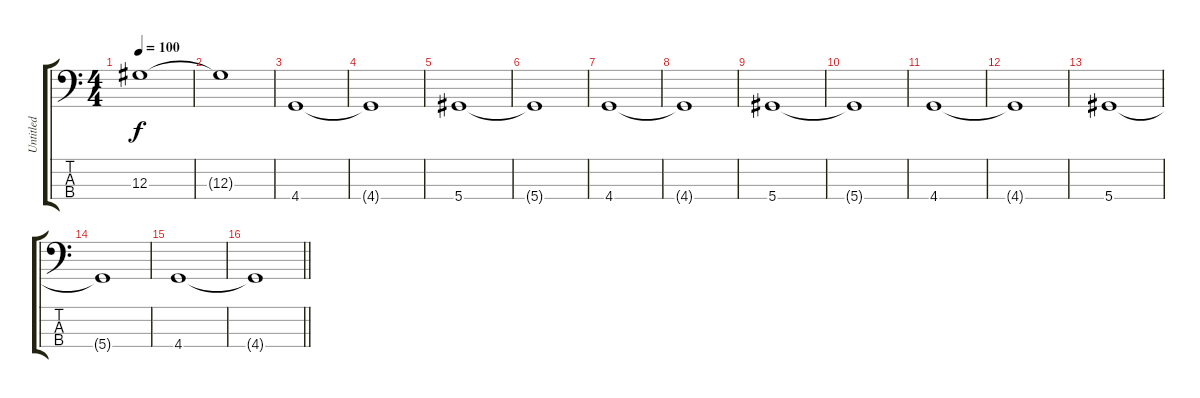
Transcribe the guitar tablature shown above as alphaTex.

\track ("Untitled" "Untitled") {instrument electricbassfinger}
\staff {score tabs}
\tuning (Gb2 Db2 Ab1 Eb1) {hide}
\ts (4 4)
\tempo 100
\clef f4
\ks c
12.3.1{dy f} |
12.3{t}.1 |
4.4.1 |
4.4{t}.1 |
5.4.1 |
5.4{t}.1 |
4.4.1 |
4.4{t}.1 |
5.4.1 |
5.4{t}.1 |
4.4.1 |
4.4{t}.1 |
5.4.1 |
5.4{t}.1 |
4.4.1 |
\barLineRight lightlight
4.4{t}.1
